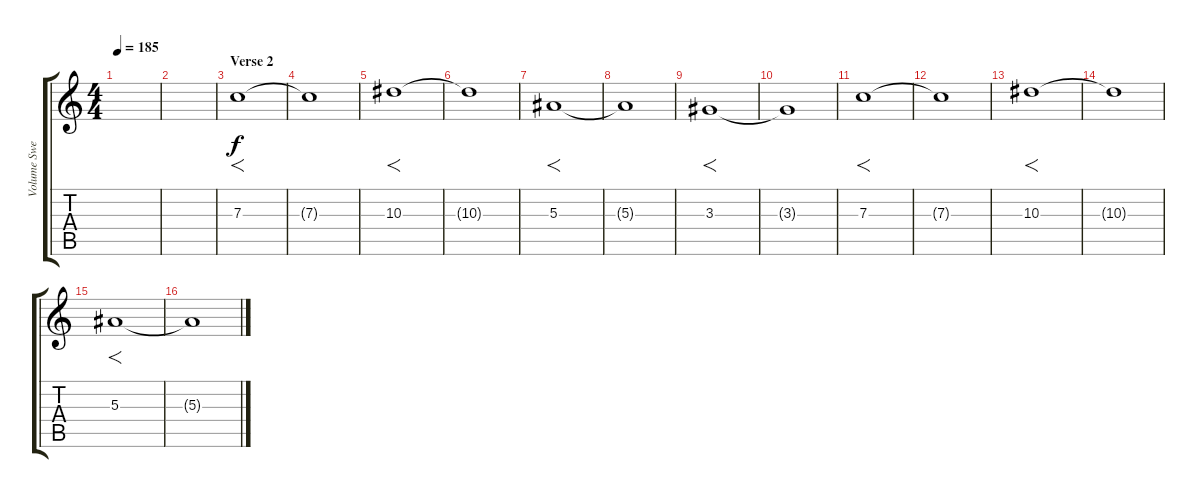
\track ("Volume Swells(Dustin)" "Volume Swe") {instrument overdrivenguitar}
\staff {score tabs}
\tuning (D4 A3 F3 C3 G2 C2) {hide}
\ts (4 4)
\tempo 185
\clef g2
\ks c
|
|
\section ("" "Verse 2")
7.3.1{f balance 16} |
7.3{t}.1 |
10.3.1{f balance 16} |
10.3{t}.1 |
5.3.1{f balance 16} |
5.3{t}.1 |
3.3.1{f balance 16} |
3.3{t}.1 |
7.3.1{f balance 16} |
7.3{t}.1 |
10.3.1{f balance 16} |
10.3{t}.1 |
5.3.1{f balance 16} |
5.3{t}.1
